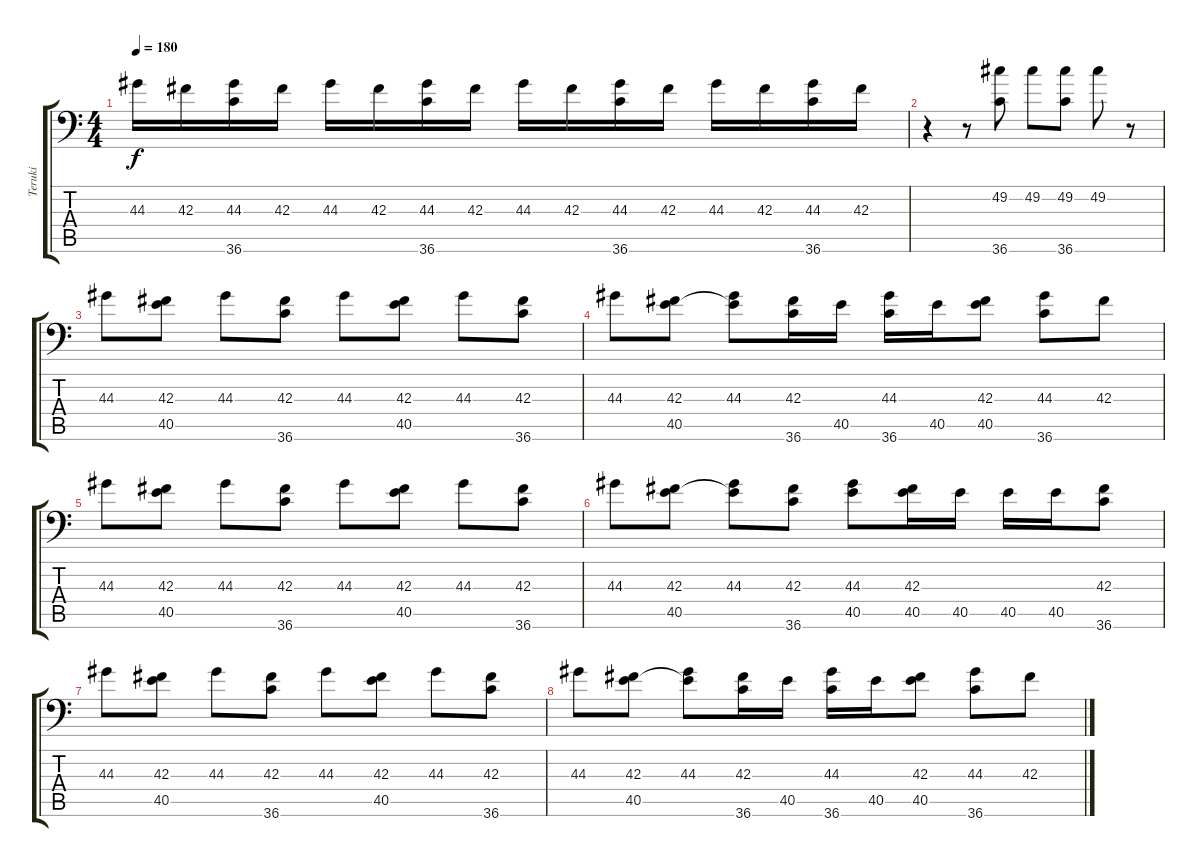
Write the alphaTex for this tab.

\track ("Teruki" "Teruki") {instrument acousticgrandpiano}
\staff {score tabs}
\tuning (C-1 C-1 C-1 C-1 C-1 C-1) {hide}
\ts (4 4)
\tempo 180
\clef f4
\ks c
44.3.16{dy f} 42.3.16 (44.3 36.6).16 42.3.16 44.3.16 42.3.16 (44.3 36.6).16 42.3.16 44.3.16 42.3.16 (44.3 36.6).16 42.3.16 44.3.16 42.3.16 (44.3 36.6).16 42.3.16 |
r.4 r.8 (49.2 36.6).8 49.2.8 (49.2 36.6).8 49.2.8 r.8 |
44.3.8 (42.3 40.5).8 44.3.8 (42.3 36.6).8 44.3.8 (42.3 40.5).8 44.3.8 (42.3 36.6).8 |
44.3.8 (42.3 40.5).8 (44.3 40.5{t}).8 (42.3 36.6).16 40.5.16 (44.3 36.6).16 40.5.16 (42.3 40.5).8 (44.3 36.6).8 42.3.8 |
44.3.8 (42.3 40.5).8 44.3.8 (42.3 36.6).8 44.3.8 (42.3 40.5).8 44.3.8 (42.3 36.6).8 |
44.3.8 (42.3 40.5).8 (44.3 40.5{t}).8 (42.3 36.6).8 (44.3 40.5).8 (42.3 40.5).16 40.5.16 40.5.16 40.5.16 (42.3 36.6).8 |
44.3.8 (42.3 40.5).8 44.3.8 (42.3 36.6).8 44.3.8 (42.3 40.5).8 44.3.8 (42.3 36.6).8 |
44.3.8 (42.3 40.5).8 (44.3 40.5{t}).8 (42.3 36.6).16 40.5.16 (44.3 36.6).16 40.5.16 (42.3 40.5).8 (44.3 36.6).8 42.3.8
